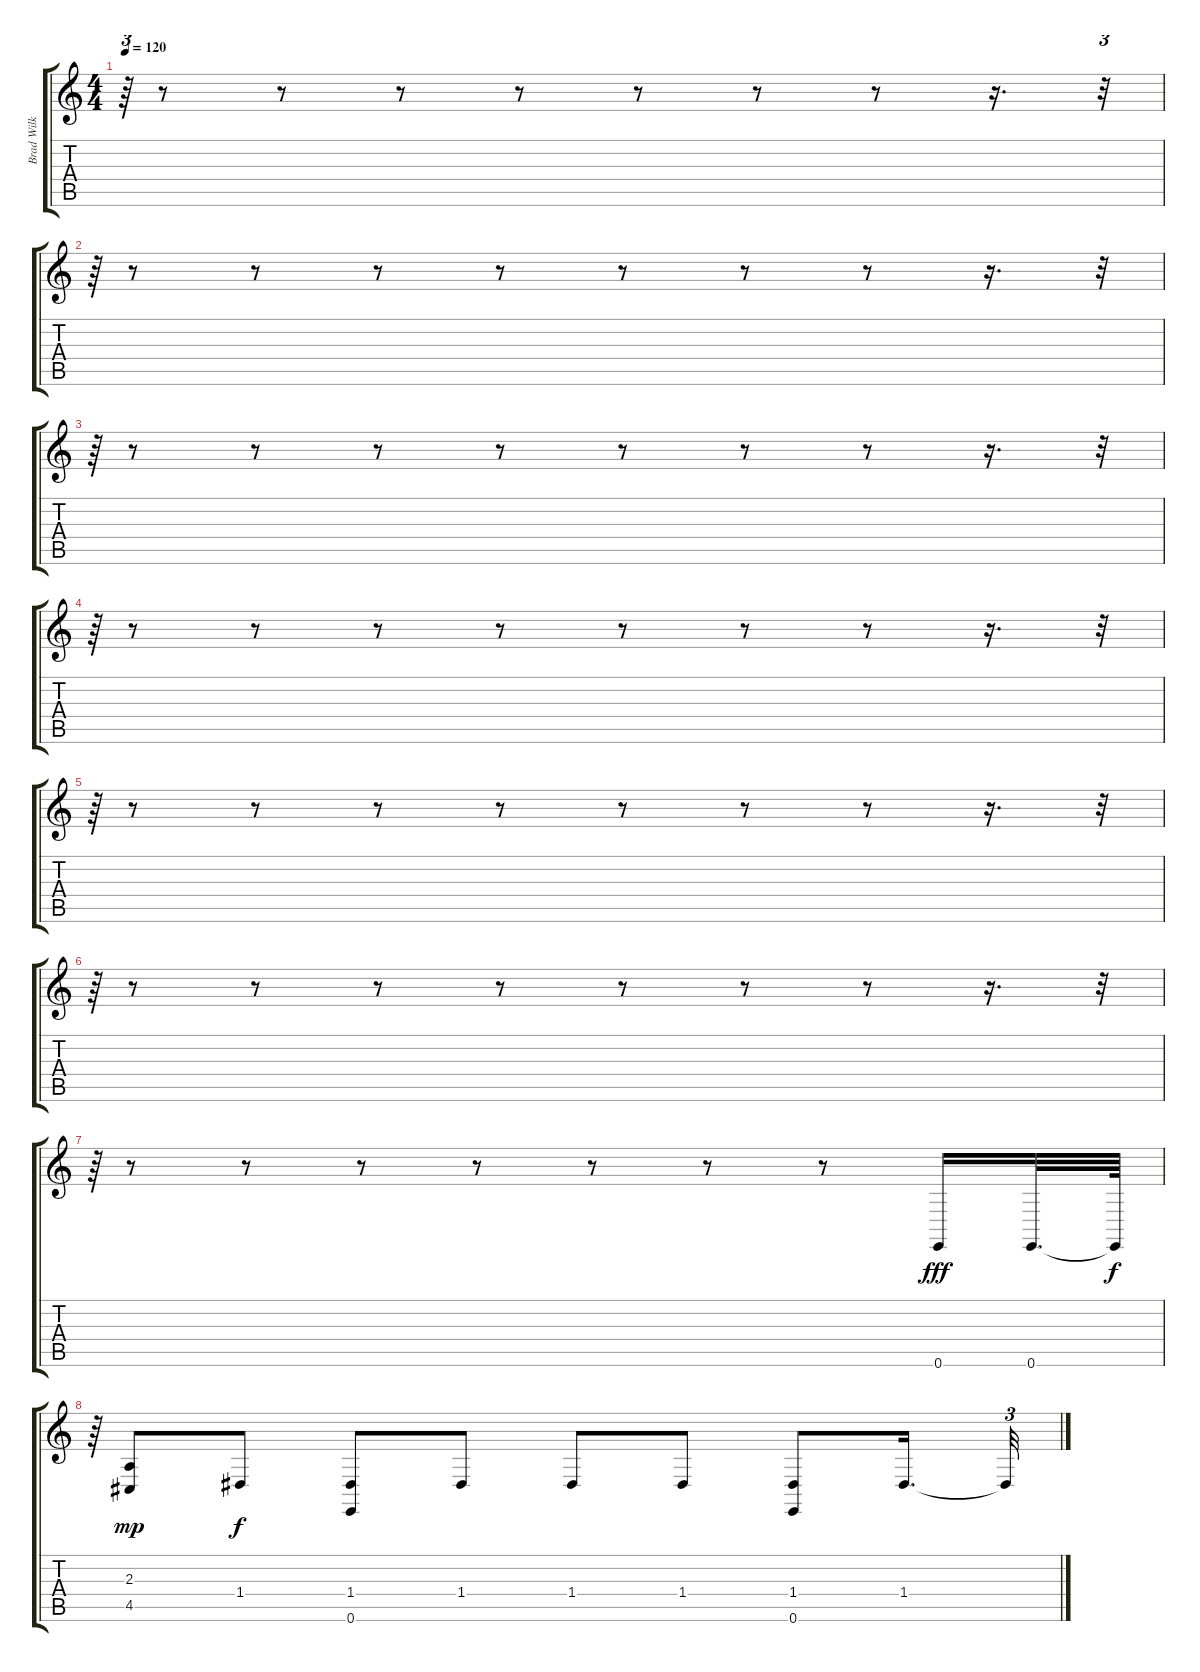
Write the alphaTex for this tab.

\track ("Brad Wilk" "Brad Wilk") {instrument acousticgrandpiano}
\staff {score tabs}
\tuning (E4 B3 G3 D3 A2 E2) {hide}
\ts (4 4)
\tempo 120
\clef g2
\ks c
r.64{tu (3 2) dy fff} r.8{volume 4} r.8{volume 5} r.8{volume 5} r.8{volume 5} r.8{volume 5} r.8{volume 5} r.8{volume 5} r.16{d volume 6} r.32{tu (3 2)} |
r.64{tu (3 2)} r.8{volume 6} r.8{volume 6} r.8{volume 6} r.8{volume 6} r.8{volume 6} r.8{volume 6} r.8{volume 7} r.16{d volume 7} r.32{tu (3 2)} |
r.64{tu (3 2)} r.8{volume 7} r.8{volume 7} r.8{volume 7} r.8{volume 7} r.8{volume 8} r.8{volume 8} r.8{volume 8} r.16{d volume 8} r.32{tu (3 2)} |
r.64{tu (3 2)} r.8 r.8 r.8 r.8 r.8 r.8 r.8 r.16{d} r.32{tu (3 2)} |
r.64{tu (3 2)} r.8{volume 8} r.8{volume 8} r.8{volume 8} r.8{volume 9} r.8{volume 9} r.8{volume 10} r.8{volume 10} r.16{d volume 10} r.32{tu (3 2)} |
r.64{tu (3 2)} r.8{volume 10} r.8{volume 11} r.8{volume 11} r.8{volume 11} r.8{volume 12} r.8{volume 12} r.8{volume 12} r.16{d volume 13} r.32{tu (3 2)} |
r.64{tu (3 2)} r.8{volume 13} r.8{volume 13} r.8{volume 14} r.8{volume 14} r.8{volume 14} r.8{volume 15} r.8{volume 15} 0.6.16{volume 15} 0.6.32{d volume 16} 0.6{t}.64{dy f} |
r.64{tu (3 2)} (2.3 4.5).8{dy mp volume 16} 1.4.8{dy f volume 16} (1.4 0.6).8 1.4.8 1.4.8 1.4.8 (1.4 0.6).8 1.4.16{d} 1.4{t}.32{tu (3 2)}
